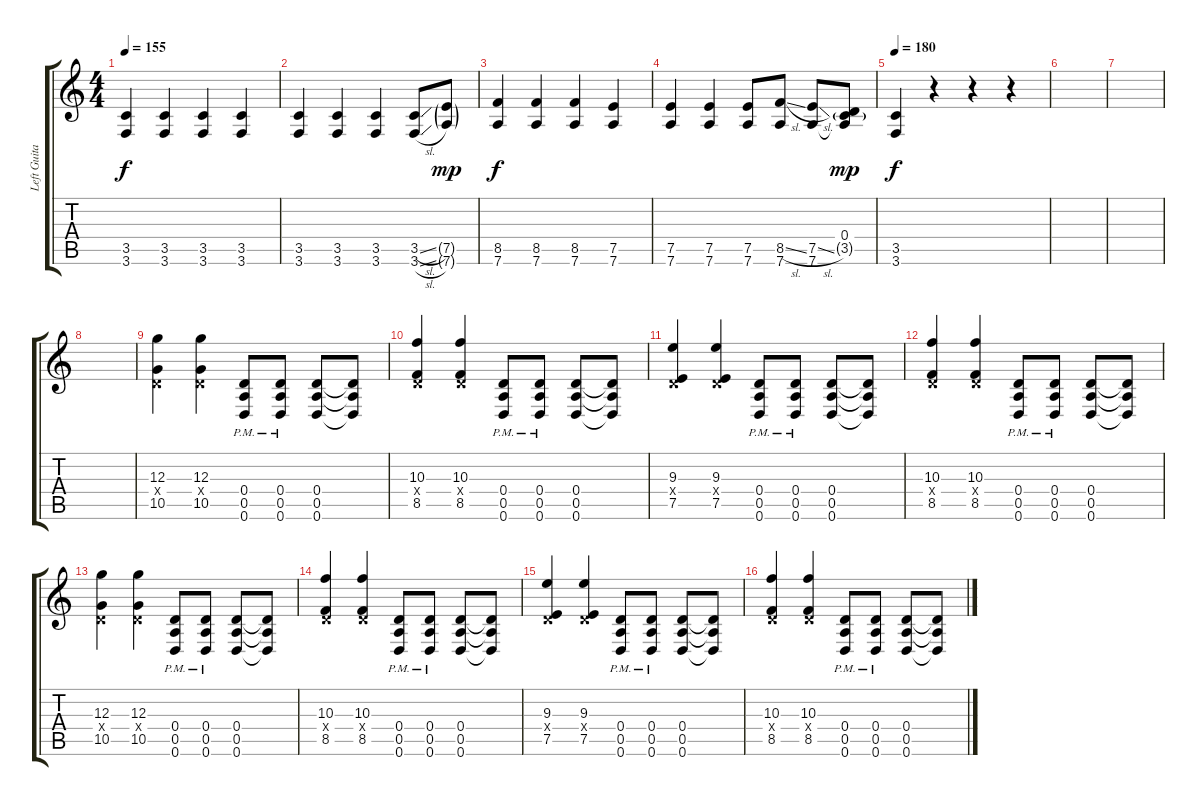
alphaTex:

\track ("Left Guitar" "Left Guita") {instrument distortionguitar}
\staff {score tabs}
\tuning (E4 B3 G3 D3 A2 D2) {hide}
\ts (4 4)
\tempo 155
\clef g2
\ks c
(3.5 3.6).4{dy f} (3.5 3.6).4 (3.5 3.6).4 (3.5 3.6).4 |
(3.5 3.6).4 (3.5 3.6).4 (3.5 3.6).4 (3.5{sl} 3.6{sl}).8 (7.5{g} 7.6{g}).8{dy mp} |
(8.5 7.6).4{dy f} (8.5 7.6).4 (8.5 7.6).4 (7.5 7.6).4 |
(7.5 7.6).4 (7.5 7.6).4 (7.5 7.6).8 (8.5{sl} 7.6).8 (7.5{sl} 7.6).8 (0.4 3.5{g} 7.6{t}).8{dy mp} |
\tempo 180
(3.5 3.6).4{dy f} r.4 r.4 r.4 |
|
|
|
(12.3 0.4{x} 10.5).4{volume 10} (12.3 0.4{x} 10.5).4 (0.4{pm} 0.5{pm} 0.6{pm}).8 (0.4{pm} 0.5{pm} 0.6{pm}).8 (0.4 0.5 0.6).8 (0.4{t} 0.5{t} 0.6{t}).8 |
(10.3 0.4{x} 8.5).4 (10.3 0.4{x} 8.5).4 (0.4{pm} 0.5{pm} 0.6{pm}).8 (0.4{pm} 0.5{pm} 0.6{pm}).8 (0.4 0.5 0.6).8 (0.4{t} 0.5{t} 0.6{t}).8 |
(9.3 0.4{x} 7.5).4 (9.3 0.4{x} 7.5).4 (0.4{pm} 0.5{pm} 0.6{pm}).8 (0.4{pm} 0.5{pm} 0.6{pm}).8 (0.4 0.5 0.6).8 (0.4{t} 0.5{t} 0.6{t}).8 |
(10.3 0.4{x} 8.5).4 (10.3 0.4{x} 8.5).4 (0.4{pm} 0.5{pm} 0.6{pm}).8 (0.4{pm} 0.5{pm} 0.6{pm}).8 (0.4 0.5 0.6).8 (0.4{t} 0.5{t} 0.6{t}).8 |
(12.3 0.4{x} 10.5).4 (12.3 0.4{x} 10.5).4 (0.4{pm} 0.5{pm} 0.6{pm}).8 (0.4{pm} 0.5{pm} 0.6{pm}).8 (0.4 0.5 0.6).8 (0.4{t} 0.5{t} 0.6{t}).8 |
(10.3 0.4{x} 8.5).4 (10.3 0.4{x} 8.5).4 (0.4{pm} 0.5{pm} 0.6{pm}).8 (0.4{pm} 0.5{pm} 0.6{pm}).8 (0.4 0.5 0.6).8 (0.4{t} 0.5{t} 0.6{t}).8 |
(9.3 0.4{x} 7.5).4 (9.3 0.4{x} 7.5).4 (0.4{pm} 0.5{pm} 0.6{pm}).8 (0.4{pm} 0.5{pm} 0.6{pm}).8 (0.4 0.5 0.6).8 (0.4{t} 0.5{t} 0.6{t}).8 |
(10.3 0.4{x} 8.5).4 (10.3 0.4{x} 8.5).4 (0.4{pm} 0.5{pm} 0.6{pm}).8 (0.4{pm} 0.5{pm} 0.6{pm}).8 (0.4 0.5 0.6).8 (0.4{t} 0.5{t} 0.6{t}).8
